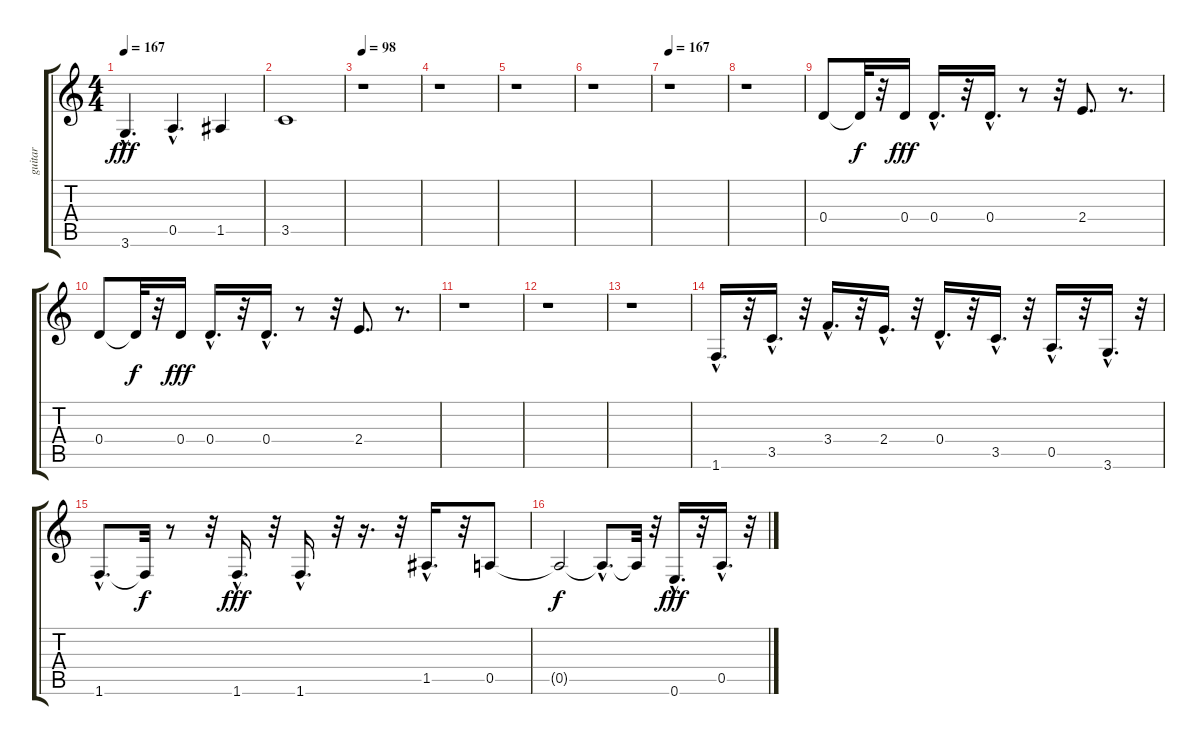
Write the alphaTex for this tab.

\track ("guitar" "guitar") {instrument overdrivenguitar}
\staff {score tabs}
\tuning (E4 B3 G3 D3 A2 E2) {hide}
\ts (4 4)
\tempo 167
\clef g2
\ks c
3.6{hac}.4{d dy fff volume 16} 0.5{hac}.4{d volume 16} 1.5.4 |
3.5.1 |
\tempo 98
r.1 |
r.1 |
r.1 |
r.1 |
\tempo 167
r.1 |
r.1 |
0.4.8{volume 12} 0.4{t}.32{dy f} r.32 0.4.16{dy fff} 0.4{hac}.16{d} r.32 0.4{hac}.16{d} r.8 r.32 2.4.8{d} r.8{d} |
0.4.8 0.4{t}.32{dy f} r.32 0.4.16{dy fff} 0.4{hac}.16{d} r.32 0.4{hac}.16{d} r.8 r.32 2.4.8{d} r.8{d} |
r.1 |
r.1 |
r.1 |
1.6{hac}.16{d volume 16 instrument distortionguitar} r.32 3.5{hac}.16{d} r.32 3.4{hac}.16{d} r.32 2.4{hac}.16{d} r.32 0.4{hac}.16{d} r.32 3.5{hac}.16{d} r.32 0.5{hac}.16{d} r.32 3.6{hac}.16{d} r.32 |
1.6{hac}.8{d} 1.6{t}.32{dy f} r.8 r.32 1.6{hac}.16{d dy fff} r.32 1.6{hac}.16{d} r.32 r.16{d} r.32 1.5{hac}.16{d} r.32 0.5.8 |
0.5{t}.2{dy f} 0.5{hac t}.8{d} 0.5{t}.32 r.32 0.6{hac}.16{d dy fff} r.32 0.5{hac}.16{d} r.32
